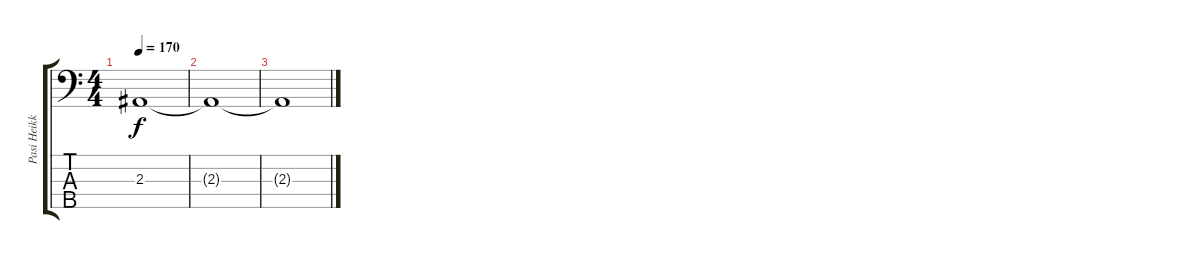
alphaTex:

\track ("Pasi Heikkilä" "Pasi Heikk") {instrument electricbassfinger}
\staff {score tabs}
\tuning (Gb2 Db2 Ab1 Eb1 Bb0) {hide}
\ts (4 4)
\tempo 170
\clef f4
\ks c
2.3{t}.1{dy f} |
2.3{t}.1 |
2.3{t}.1
